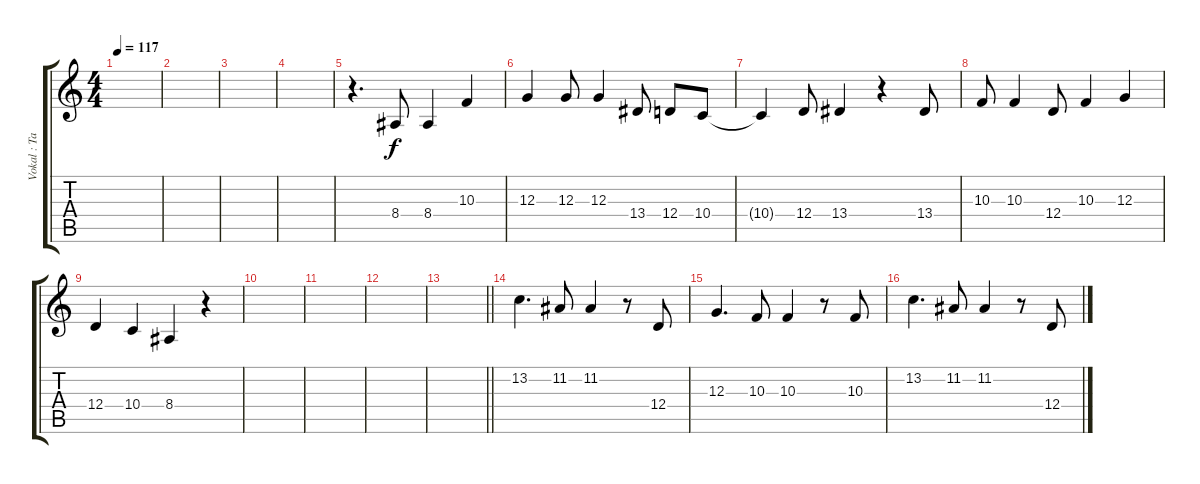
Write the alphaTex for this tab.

\track ("Vokal : Tainaka Ritsu - San" "Vokal : Ta") {instrument lead6voice}
\staff {score tabs}
\tuning (E4 B3 G3 D3 A2 E2) {hide}
\ts (4 4)
\tempo 117
\clef g2
\ks c
|
|
|
|
r.4{d} 8.4.8 8.4.4 10.3.4 |
12.3.4 12.3.8 12.3.4 13.4.8 12.4.8 10.4.8 |
10.4{t}.4 12.4.8 13.4.4 r.4 13.4.8 |
10.3.8 10.3.4 12.4.8 10.3.4 12.3.4 |
12.4.4 10.4.4 8.4.4 r.4 |
|
|
|
\barLineRight lightlight
|
13.2.4{d} 11.2.8 11.2.4 r.8 12.4.8 |
12.3.4{d} 10.3.8 10.3.4 r.8 10.3.8 |
13.2.4{d} 11.2.8 11.2.4 r.8 12.4.8
